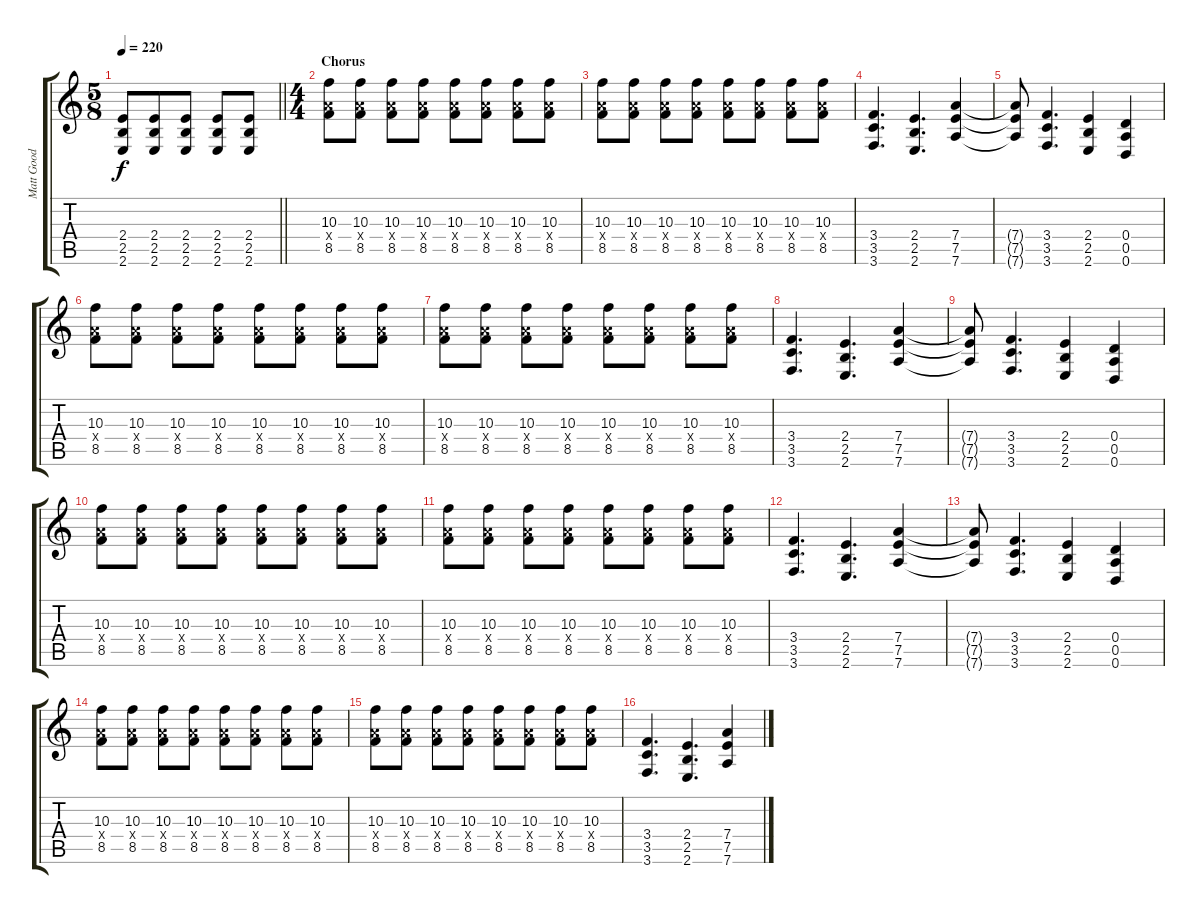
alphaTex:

\track ("Matt Good - Lead Guitar" "Matt Good ") {instrument distortionguitar}
\staff {score tabs}
\tuning (E4 B3 G3 D3 A2 D2) {hide}
\ts (5 8)
\section ("" "")
\tempo 220
\clef g2
\barLineRight lightlight
\ks c
(2.4 2.5 2.6).8{dy f} (2.4 2.5 2.6).8 (2.4 2.5 2.6).8 (2.4 2.5 2.6).8 (2.4 2.5 2.6).8 |
\ts (4 4)
\section ("" "Chorus")
(10.3 7.4{x} 8.5).8 (10.3 7.4{x} 8.5).8 (10.3 7.4{x} 8.5).8 (10.3 7.4{x} 8.5).8 (10.3 7.4{x} 8.5).8 (10.3 7.4{x} 8.5).8 (10.3 7.4{x} 8.5).8 (10.3 7.4{x} 8.5).8 |
(10.3 7.4{x} 8.5).8 (10.3 7.4{x} 8.5).8 (10.3 7.4{x} 8.5).8 (10.3 7.4{x} 8.5).8 (10.3 7.4{x} 8.5).8 (10.3 7.4{x} 8.5).8 (10.3 7.4{x} 8.5).8 (10.3 7.4{x} 8.5).8 |
(3.4 3.5 3.6).4{d} (2.4 2.5 2.6).4{d} (7.4 7.5 7.6).4 |
(7.4{t} 7.5{t} 7.6{t}).8 (3.4 3.5 3.6).4{d} (2.4 2.5 2.6).4 (0.4 0.5 0.6).4 |
(10.3 7.4{x} 8.5).8 (10.3 7.4{x} 8.5).8 (10.3 7.4{x} 8.5).8 (10.3 7.4{x} 8.5).8 (10.3 7.4{x} 8.5).8 (10.3 7.4{x} 8.5).8 (10.3 7.4{x} 8.5).8 (10.3 7.4{x} 8.5).8 |
(10.3 7.4{x} 8.5).8 (10.3 7.4{x} 8.5).8 (10.3 7.4{x} 8.5).8 (10.3 7.4{x} 8.5).8 (10.3 7.4{x} 8.5).8 (10.3 7.4{x} 8.5).8 (10.3 7.4{x} 8.5).8 (10.3 7.4{x} 8.5).8 |
(3.4 3.5 3.6).4{d} (2.4 2.5 2.6).4{d} (7.4 7.5 7.6).4 |
(7.4{t} 7.5{t} 7.6{t}).8 (3.4 3.5 3.6).4{d} (2.4 2.5 2.6).4 (0.4 0.5 0.6).4 |
(10.3 7.4{x} 8.5).8 (10.3 7.4{x} 8.5).8 (10.3 7.4{x} 8.5).8 (10.3 7.4{x} 8.5).8 (10.3 7.4{x} 8.5).8 (10.3 7.4{x} 8.5).8 (10.3 7.4{x} 8.5).8 (10.3 7.4{x} 8.5).8 |
(10.3 7.4{x} 8.5).8 (10.3 7.4{x} 8.5).8 (10.3 7.4{x} 8.5).8 (10.3 7.4{x} 8.5).8 (10.3 7.4{x} 8.5).8 (10.3 7.4{x} 8.5).8 (10.3 7.4{x} 8.5).8 (10.3 7.4{x} 8.5).8 |
(3.4 3.5 3.6).4{d} (2.4 2.5 2.6).4{d} (7.4 7.5 7.6).4 |
(7.4{t} 7.5{t} 7.6{t}).8 (3.4 3.5 3.6).4{d} (2.4 2.5 2.6).4 (0.4 0.5 0.6).4 |
(10.3 7.4{x} 8.5).8 (10.3 7.4{x} 8.5).8 (10.3 7.4{x} 8.5).8 (10.3 7.4{x} 8.5).8 (10.3 7.4{x} 8.5).8 (10.3 7.4{x} 8.5).8 (10.3 7.4{x} 8.5).8 (10.3 7.4{x} 8.5).8 |
(10.3 7.4{x} 8.5).8 (10.3 7.4{x} 8.5).8 (10.3 7.4{x} 8.5).8 (10.3 7.4{x} 8.5).8 (10.3 7.4{x} 8.5).8 (10.3 7.4{x} 8.5).8 (10.3 7.4{x} 8.5).8 (10.3 7.4{x} 8.5).8 |
(3.4 3.5 3.6).4{d} (2.4 2.5 2.6).4{d} (7.4 7.5 7.6).4
